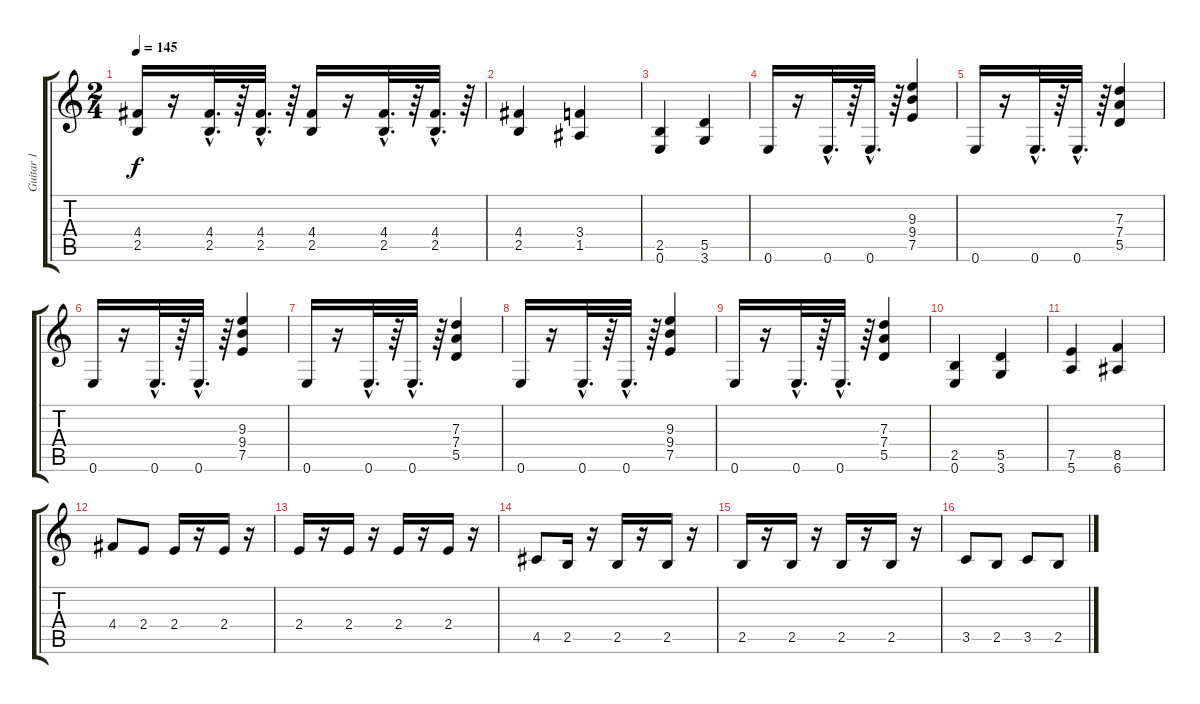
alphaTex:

\track ("Guitar 1" "Guitar 1") {instrument distortionguitar}
\staff {score tabs}
\tuning (E4 B3 G3 D3 A2 E2) {hide}
\ts (2 4)
\tempo 145
\clef g2
\ks c
(4.4 2.5).16{dy f} r.16 (4.4{hac} 2.5{hac}).32{d} r.64 (4.4{hac} 2.5{hac}).32{d} r.64 (4.4 2.5).16 r.16 (4.4{hac} 2.5{hac}).32{d} r.64 (4.4{hac} 2.5{hac}).32{d} r.64 |
(4.4 2.5).4 (3.4 1.5).4 |
(2.5 0.6).4 (5.5 3.6).4 |
0.6.16 r.16 0.6{hac}.32{d} r.64 0.6{hac}.32{d} r.64 (9.3 9.4 7.5).4 |
0.6.16 r.16 0.6{hac}.32{d} r.64 0.6{hac}.32{d} r.64 (7.3 7.4 5.5).4 |
0.6.16 r.16 0.6{hac}.32{d} r.64 0.6{hac}.32{d} r.64 (9.3 9.4 7.5).4 |
0.6.16 r.16 0.6{hac}.32{d} r.64 0.6{hac}.32{d} r.64 (7.3 7.4 5.5).4 |
0.6.16 r.16 0.6{hac}.32{d} r.64 0.6{hac}.32{d} r.64 (9.3 9.4 7.5).4 |
0.6.16 r.16 0.6{hac}.32{d} r.64 0.6{hac}.32{d} r.64 (7.3 7.4 5.5).4 |
(2.5 0.6).4 (5.5 3.6).4 |
(7.5 5.6).4 (8.5 6.6).4 |
4.4.8 2.4.8 2.4.16 r.16 2.4.16 r.16 |
2.4.16 r.16 2.4.16 r.16 2.4.16 r.16 2.4.16 r.16 |
4.5.8 2.5.16 r.16 2.5.16 r.16 2.5.16 r.16 |
2.5.16 r.16 2.5.16 r.16 2.5.16 r.16 2.5.16 r.16 |
3.5.8 2.5.8 3.5.8 2.5.8
